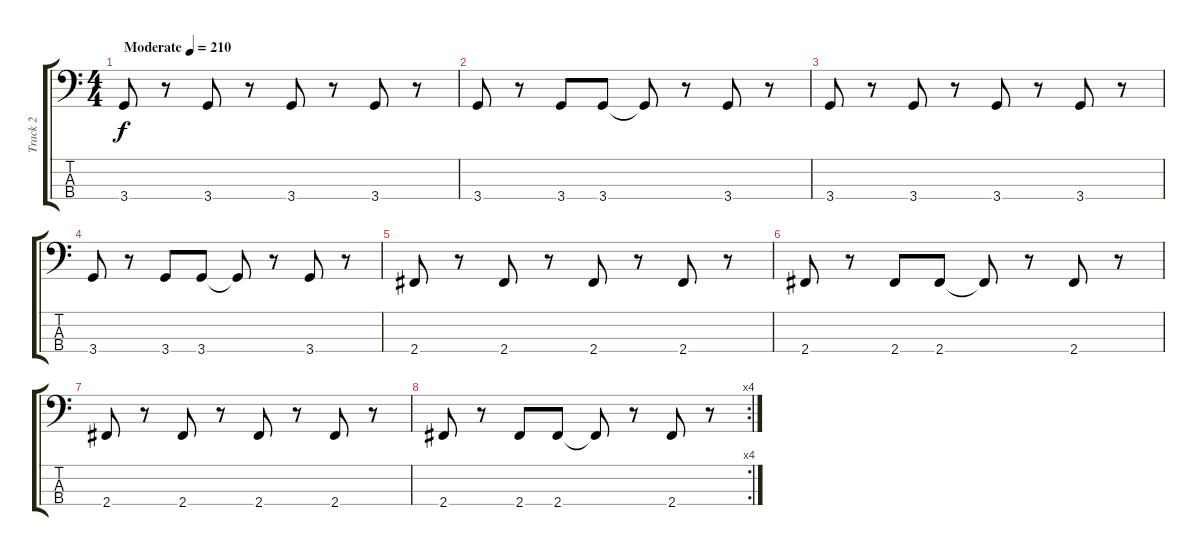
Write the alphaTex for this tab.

\track ("Track 2" "Track 2") {instrument electricbassfinger}
\staff {score tabs}
\tuning (G2 D2 A1 E1) {hide}
\ts (4 4)
\tempo (210 "Moderate")
\clef f4
\ks c
3.4.8{dy f instrument electricbassfinger} r.8 3.4.8 r.8 3.4.8 r.8 3.4.8 r.8 |
3.4.8 r.8 3.4.8 3.4.8 3.4{t}.8 r.8 3.4.8 r.8 |
3.4.8 r.8 3.4.8 r.8 3.4.8 r.8 3.4.8 r.8 |
3.4.8 r.8 3.4.8 3.4.8 3.4{t}.8 r.8 3.4.8 r.8 |
2.4.8 r.8 2.4.8 r.8 2.4.8 r.8 2.4.8 r.8 |
2.4.8 r.8 2.4.8 2.4.8 2.4{t}.8 r.8 2.4.8 r.8 |
2.4.8 r.8 2.4.8 r.8 2.4.8 r.8 2.4.8 r.8 |
\rc 4
2.4.8 r.8 2.4.8 2.4.8 2.4{t}.8 r.8 2.4.8 r.8
